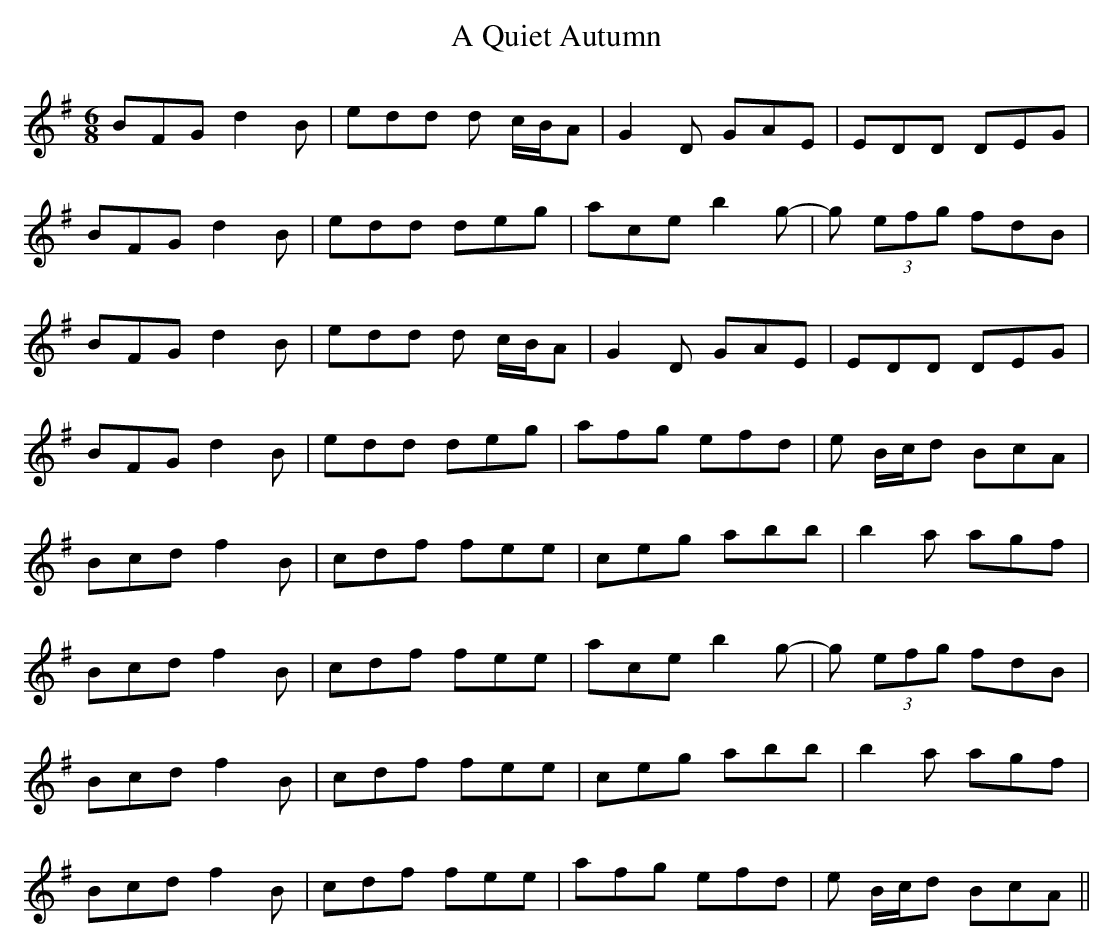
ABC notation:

X:1
T: A Quiet Autumn
M: 6/8
L: 1/8
K: Gmaj
BFG d2B |edd d c/2B/2A|G2D GAE |EDD DEG|
BFG d2B |edd deg|ace b2g-| g (3efg fdB|
BFG d2B| edd d c/2B/2A|G2D GAE| EDD DEG|
BFG d2B |edd deg|afg efd |e B/2c/2d BcA|
Bcd f2B| cdf fee|ceg abb| b2a agf|
Bcd f2B| cdf fee|ace b2g-| g (3efg fdB|
Bcd f2B| cdf fee|ceg abb| b2a agf|
Bcd f2B| cdf fee|afg efd|e B/2c/2d BcA||
